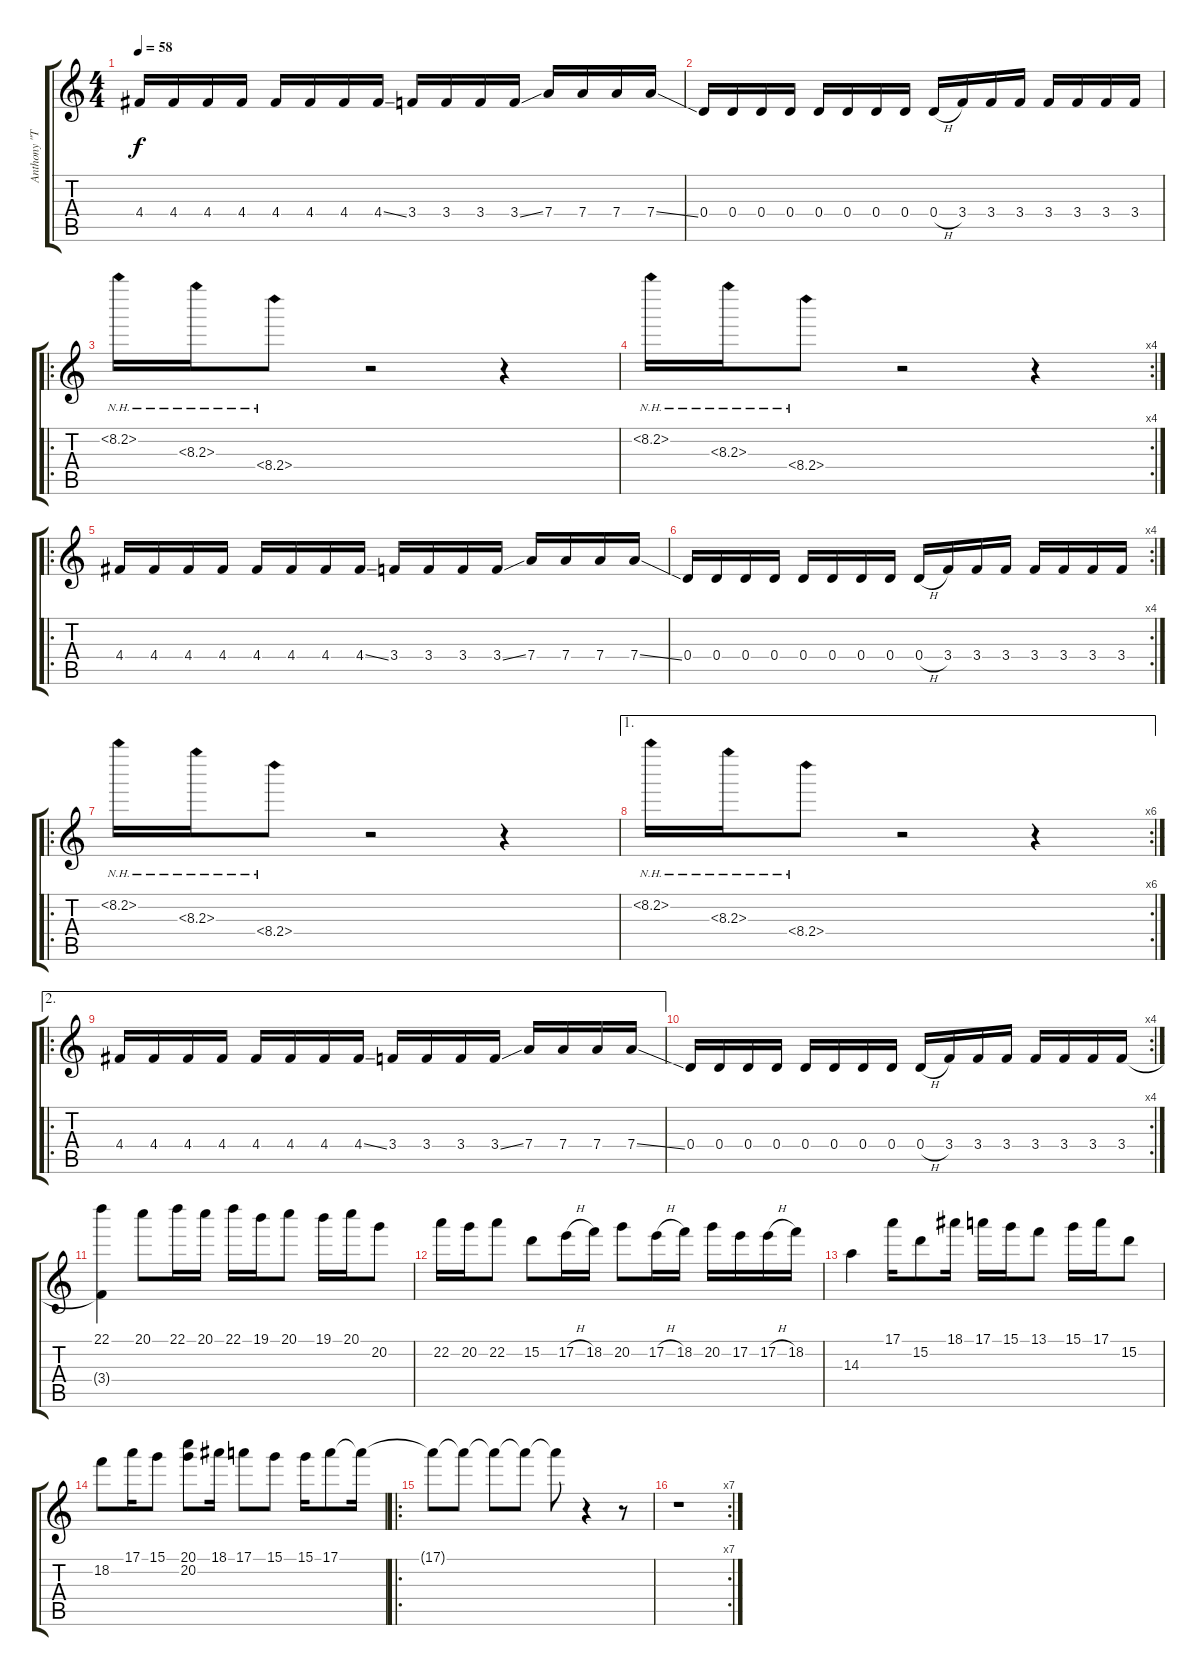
\track ("Anthony \"Trouble\" Valli " "Anthony \"T") {instrument distortionguitar}
\staff {score tabs}
\tuning (E4 B3 G3 D3 A2 D2) {hide}
\ts (4 4)
\tempo 58
\clef g2
\ks c
4.4.16{dy f instrument distortionguitar} 4.4.16 4.4.16 4.4.16 4.4.16 4.4.16 4.4.16 4.4{ss}.16 3.4.16 3.4.16 3.4.16 3.4{ss}.16 7.4.16 7.4.16 7.4.16 7.4{ss}.16 |
0.4.16 0.4.16 0.4.16 0.4.16 0.4.16 0.4.16 0.4.16 0.4.16 0.4{h}.16 3.4.16 3.4.16 3.4.16 3.4.16 3.4.16 3.4.16 3.4.16 |
\ro
8.2{nh}.16 8.3{nh}.16 8.4{nh}.8 r.2 r.4 |
\rc 4
8.2{nh}.16 8.3{nh}.16 8.4{nh}.8 r.2 r.4 |
\ro
4.4.16 4.4.16 4.4.16 4.4.16 4.4.16 4.4.16 4.4.16 4.4{ss}.16 3.4.16 3.4.16 3.4.16 3.4{ss}.16 7.4.16 7.4.16 7.4.16 7.4{ss}.16 |
\rc 4
0.4.16 0.4.16 0.4.16 0.4.16 0.4.16 0.4.16 0.4.16 0.4.16 0.4{h}.16 3.4.16 3.4.16 3.4.16 3.4.16 3.4.16 3.4.16 3.4.16 |
\ro
8.2{nh}.16 8.3{nh}.16 8.4{nh}.8 r.2 r.4 |
\ae 1
\rc 6
8.2{nh}.16 8.3{nh}.16 8.4{nh}.8 r.2 r.4 |
\ae 2
\ro
4.4.16 4.4.16 4.4.16 4.4.16 4.4.16 4.4.16 4.4.16 4.4{ss}.16 3.4.16 3.4.16 3.4.16 3.4{ss}.16 7.4.16 7.4.16 7.4.16 7.4{ss}.16 |
\rc 4
0.4.16 0.4.16 0.4.16 0.4.16 0.4.16 0.4.16 0.4.16 0.4.16 0.4{h}.16 3.4.16 3.4.16 3.4.16 3.4.16 3.4.16 3.4.16 3.4.16 |
(22.1 3.4{t}).4 20.1.8 22.1.16 20.1.16 22.1.16 19.1.16 20.1.8 19.1.16 20.1.16 20.2.8 |
22.2.16 20.2.16 22.2.8 15.2.8 17.2{h}.16 18.2.16 20.2.8 17.2{h}.16 18.2.16 20.2.16 17.2.16 17.2{h}.16 18.2.16 |
14.3.4 17.1.16 15.2.8 18.1.16 17.1.16 15.1.16 13.1.8 15.1.16 17.1.16 15.2.8 |
18.2.8 17.1.16 15.1.8 (20.1 20.2).8 18.1.16 17.1.8 15.1.8 15.1.16 17.1.8 17.1{t}.16 |
\ro
17.1{t}.8{volume 11} 17.1{t}.8 17.1{t}.8 17.1{t}.8 17.1{t}.8 r.4 r.8 |
\rc 7
r.1{volume 16}
